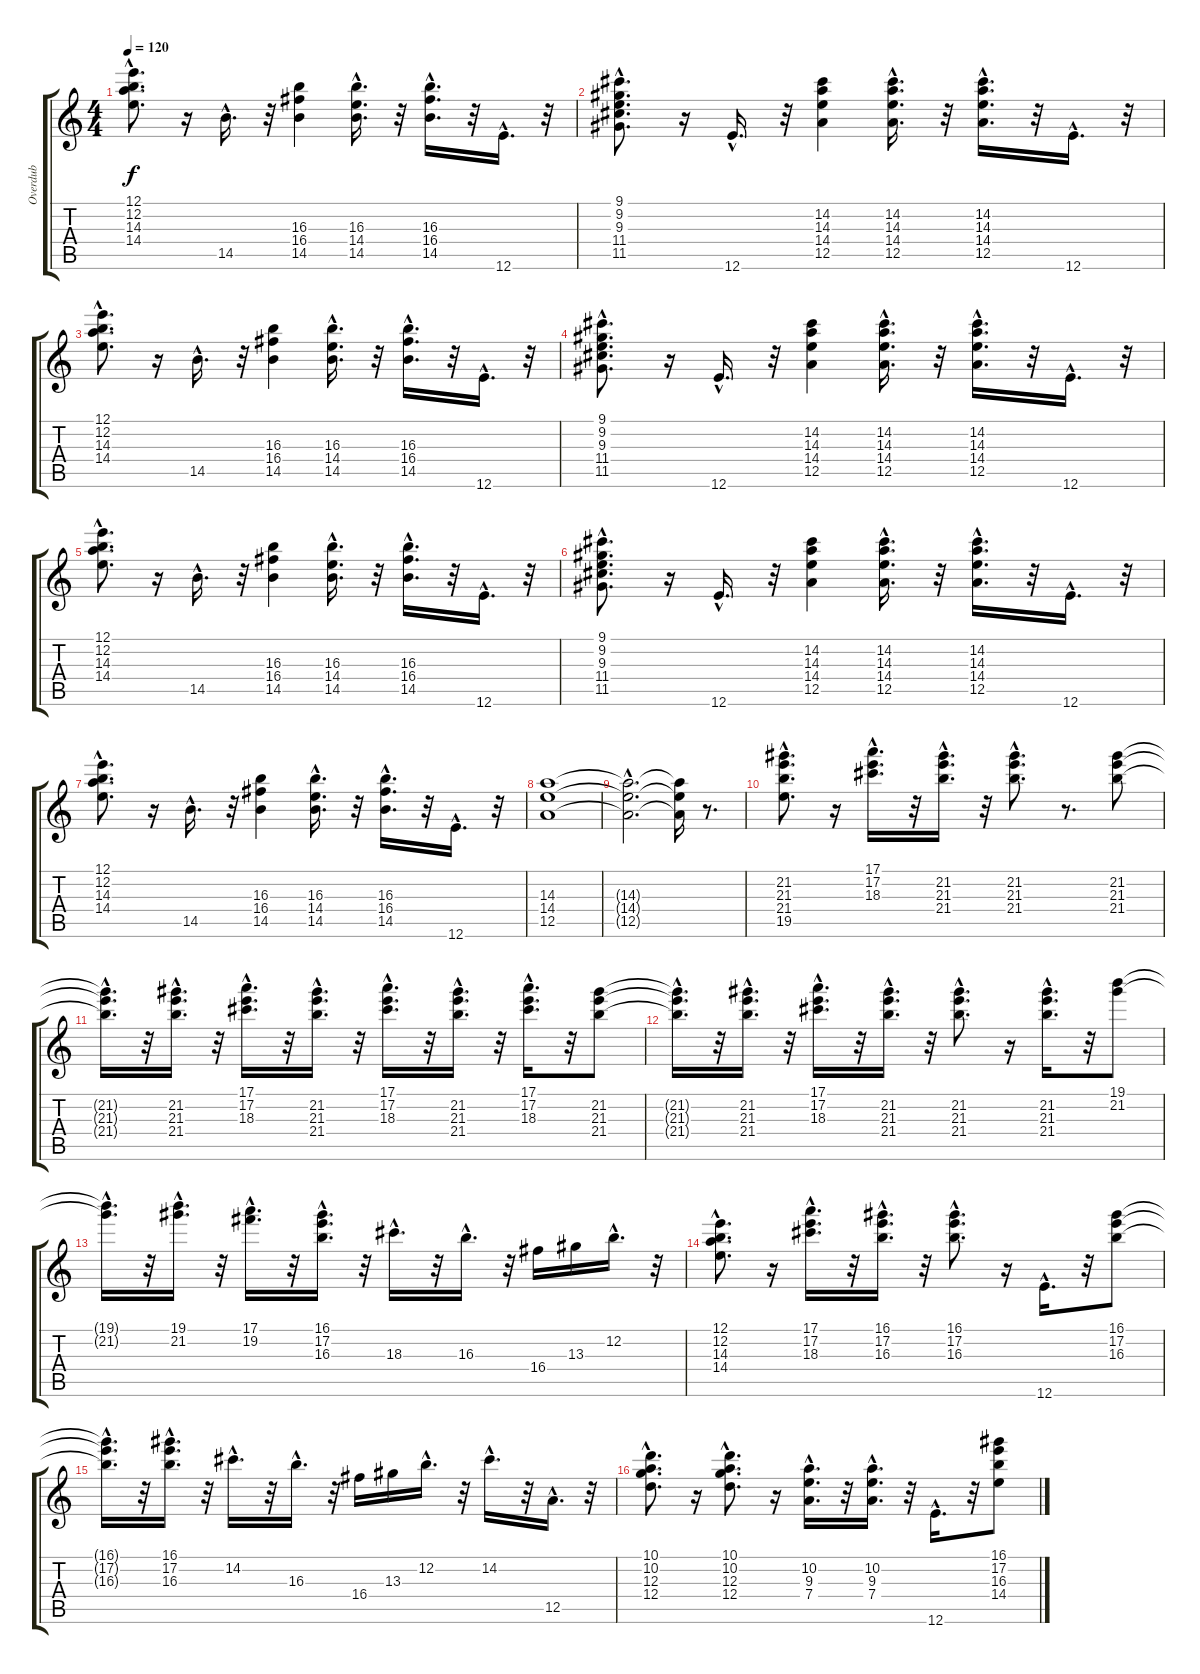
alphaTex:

\track ("Overdub" "Overdub") {instrument overdrivenguitar}
\staff {score tabs}
\tuning (E4 B3 G3 D3 A2 E2) {hide}
\ts (4 4)
\tempo 120
\clef g2
\ks c
(12.1{hac} 12.2{hac} 14.3{hac} 14.4{hac}).8{d dy f} r.16 14.5{hac}.16{d} r.32 (16.3 16.4 14.5).4 (16.3{hac} 14.4{hac} 14.5{hac}).16{d} r.32 (16.3{hac} 16.4{hac} 14.5{hac}).16{d} r.32 12.6{hac}.16{d} r.32 |
(9.1{hac} 9.2{hac} 9.3{hac} 11.4{hac} 11.5{hac}).8{d} r.16 12.6{hac}.16{d} r.32 (14.2 14.3 14.4 12.5).4 (14.2{hac} 14.3{hac} 14.4{hac} 12.5{hac}).16{d} r.32 (14.2{hac} 14.3{hac} 14.4{hac} 12.5{hac}).16{d} r.32 12.6{hac}.16{d} r.32 |
(12.1{hac} 12.2{hac} 14.3{hac} 14.4{hac}).8{d} r.16 14.5{hac}.16{d} r.32 (16.3 16.4 14.5).4 (16.3{hac} 14.4{hac} 14.5{hac}).16{d} r.32 (16.3{hac} 16.4{hac} 14.5{hac}).16{d} r.32 12.6{hac}.16{d} r.32 |
(9.1{hac} 9.2{hac} 9.3{hac} 11.4{hac} 11.5{hac}).8{d} r.16 12.6{hac}.16{d} r.32 (14.2 14.3 14.4 12.5).4 (14.2{hac} 14.3{hac} 14.4{hac} 12.5{hac}).16{d} r.32 (14.2{hac} 14.3{hac} 14.4{hac} 12.5{hac}).16{d} r.32 12.6{hac}.16{d} r.32 |
(12.1{hac} 12.2{hac} 14.3{hac} 14.4{hac}).8{d} r.16 14.5{hac}.16{d} r.32 (16.3 16.4 14.5).4 (16.3{hac} 14.4{hac} 14.5{hac}).16{d} r.32 (16.3{hac} 16.4{hac} 14.5{hac}).16{d} r.32 12.6{hac}.16{d} r.32 |
(9.1{hac} 9.2{hac} 9.3{hac} 11.4{hac} 11.5{hac}).8{d} r.16 12.6{hac}.16{d} r.32 (14.2 14.3 14.4 12.5).4 (14.2{hac} 14.3{hac} 14.4{hac} 12.5{hac}).16{d} r.32 (14.2{hac} 14.3{hac} 14.4{hac} 12.5{hac}).16{d} r.32 12.6{hac}.16{d} r.32 |
(12.1{hac} 12.2{hac} 14.3{hac} 14.4{hac}).8{d} r.16 14.5{hac}.16{d} r.32 (16.3 16.4 14.5).4 (16.3{hac} 14.4{hac} 14.5{hac}).16{d} r.32 (16.3{hac} 16.4{hac} 14.5{hac}).16{d} r.32 12.6{hac}.16{d} r.32 |
(14.3 14.4 12.5).1 |
(14.3{hac t} 14.4{hac t} 12.5{hac t}).2{d} (14.3{t} 14.4{t} 12.5{t}).16 r.8{d} |
(21.2{hac} 21.3{hac} 21.4{hac} 19.5{hac}).8{d} r.16 (17.1{hac} 17.2{hac} 18.3{hac}).16{d} r.32 (21.2{hac} 21.3{hac} 21.4{hac}).16{d} r.32 (21.2{hac} 21.3{hac} 21.4{hac}).8{d} r.8{d} (21.2 21.3 21.4).8 |
(21.2{hac t} 21.3{hac t} 21.4{hac t}).16{d} r.32 (21.2{hac} 21.3{hac} 21.4{hac}).16{d} r.32 (17.1{hac} 17.2{hac} 18.3{hac}).16{d} r.32 (21.2{hac} 21.3{hac} 21.4{hac}).16{d} r.32 (17.1{hac} 17.2{hac} 18.3{hac}).16{d} r.32 (21.2{hac} 21.3{hac} 21.4{hac}).16{d} r.32 (17.1{hac} 17.2{hac} 18.3{hac}).16{d} r.32 (21.2 21.3 21.4).8 |
(21.2{hac t} 21.3{hac t} 21.4{hac t}).16{d} r.32 (21.2{hac} 21.3{hac} 21.4{hac}).16{d} r.32 (17.1{hac} 17.2{hac} 18.3{hac}).16{d} r.32 (21.2{hac} 21.3{hac} 21.4{hac}).16{d} r.32 (21.2{hac} 21.3{hac} 21.4{hac}).8{d} r.16 (21.2{hac} 21.3{hac} 21.4{hac}).16{d} r.32 (19.1 21.2).8 |
(19.1{hac t} 21.2{hac t}).16{d} r.32 (19.1{hac} 21.2{hac}).16{d} r.32 (17.1{hac} 19.2{hac}).16{d} r.32 (16.1{hac} 17.2{hac} 16.3{hac}).16{d} r.32 18.3{hac}.16{d} r.32 16.3{hac}.16{d} r.32 16.4.16 13.3.16 12.2{hac}.16{d} r.32 |
(12.1{hac} 12.2{hac} 14.3{hac} 14.4{hac}).8{d} r.16 (17.1{hac} 17.2{hac} 18.3{hac}).16{d} r.32 (16.1{hac} 17.2{hac} 16.3{hac}).16{d} r.32 (16.1{hac} 17.2{hac} 16.3{hac}).8{d} r.16 12.6{hac}.16{d} r.32 (16.1 17.2 16.3).8 |
(16.1{hac t} 17.2{hac t} 16.3{hac t}).16{d} r.32 (16.1{hac} 17.2{hac} 16.3{hac}).16{d} r.32 14.2{hac}.16{d} r.32 16.3{hac}.16{d} r.32 16.4.16 13.3.16 12.2{hac}.16{d} r.32 14.2{hac}.16{d} r.32 12.5{hac}.16{d} r.32 |
(10.1{hac} 10.2{hac} 12.3{hac} 12.4{hac}).8{d} r.16 (10.1{hac} 10.2{hac} 12.3{hac} 12.4{hac}).8{d} r.16 (10.2{hac} 9.3{hac} 7.4{hac}).16{d} r.32 (10.2{hac} 9.3{hac} 7.4{hac}).16{d} r.32 12.6{hac}.16{d} r.32 (16.1 17.2 16.3 14.4).8
